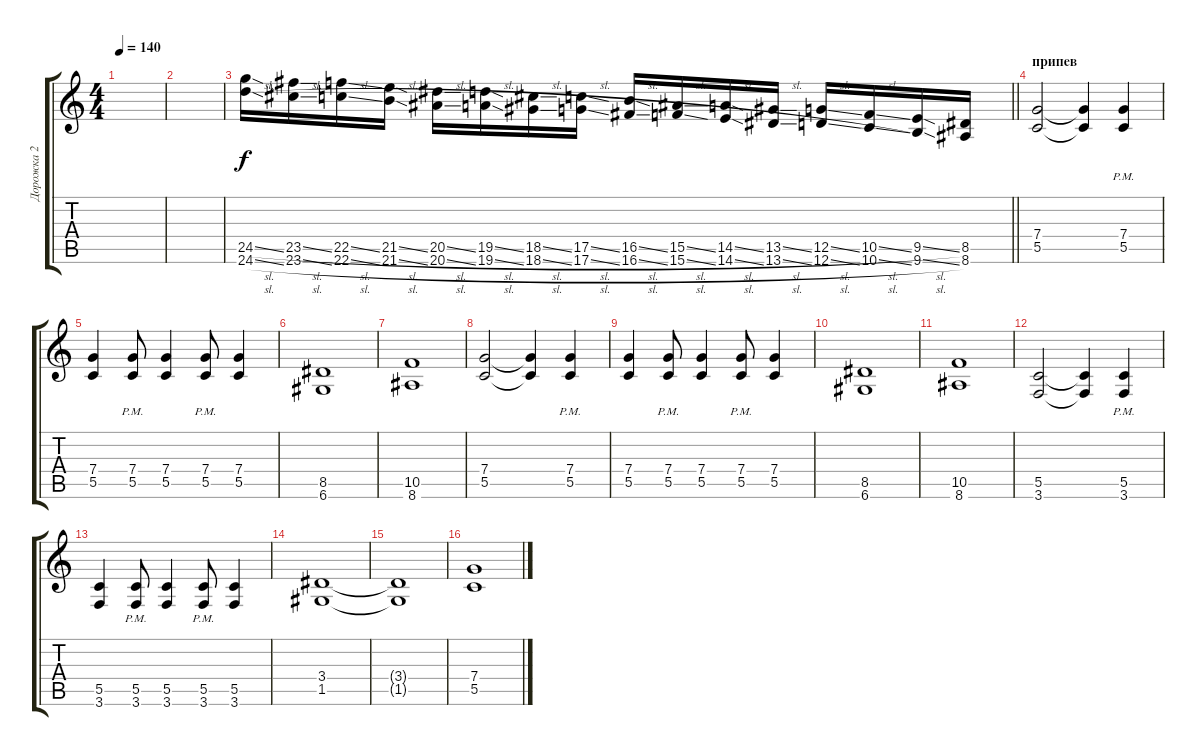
\track ("Дорожка 2" "Дорожка 2") {instrument overdrivenguitar}
\staff {score tabs}
\tuning (D4 A3 F3 C3 G2 D2) {hide}
\ts (4 4)
\tempo 140
\clef g2
\ks c
|
|
\barLineRight lightlight
(24.5{sl} 24.6{sl}).16 (23.5{sl} 23.6{sl}).16 (22.5{sl} 22.6{sl}).16 (21.5{sl} 21.6{sl}).16 (20.5{sl} 20.6{sl}).16 (19.5{sl} 19.6{sl}).16 (18.5{sl} 18.6{sl}).16 (17.5{sl} 17.6{sl}).16 (16.5{sl} 16.6{sl}).16 (15.5{sl} 15.6{sl}).16 (14.5{sl} 14.6{sl}).16 (13.5{sl} 13.6{sl}).16 (12.5{sl} 12.6{sl}).16 (10.5{sl} 10.6{sl}).16 (9.5{sl} 9.6{sl}).16 (8.5 8.6).16 |
\section ("" "припев")
(7.4 5.5).2 (7.4{t} 5.5{t}).4 (7.4{pm} 5.5{pm}).4 |
(7.4 5.5).4 (7.4{pm} 5.5{pm}).8 (7.4 5.5).4 (7.4{pm} 5.5{pm}).8 (7.4 5.5).4 |
(8.5 6.6).1 |
(10.5 8.6).1 |
(7.4 5.5).2 (7.4{t} 5.5{t}).4 (7.4{pm} 5.5{pm}).4 |
(7.4 5.5).4 (7.4{pm} 5.5{pm}).8 (7.4 5.5).4 (7.4{pm} 5.5{pm}).8 (7.4 5.5).4 |
(8.5 6.6).1 |
(10.5 8.6).1 |
(5.5 3.6).2 (5.5{t} 3.6{t}).4 (5.5{pm} 3.6{pm}).4 |
(5.5 3.6).4 (5.5{pm} 3.6).8 (5.5 3.6).4 (5.5{pm} 3.6{pm}).8 (5.5 3.6).4 |
(3.4 1.5).1 |
(3.4{t} 1.5{t}).1 |
(7.4 5.5).1
